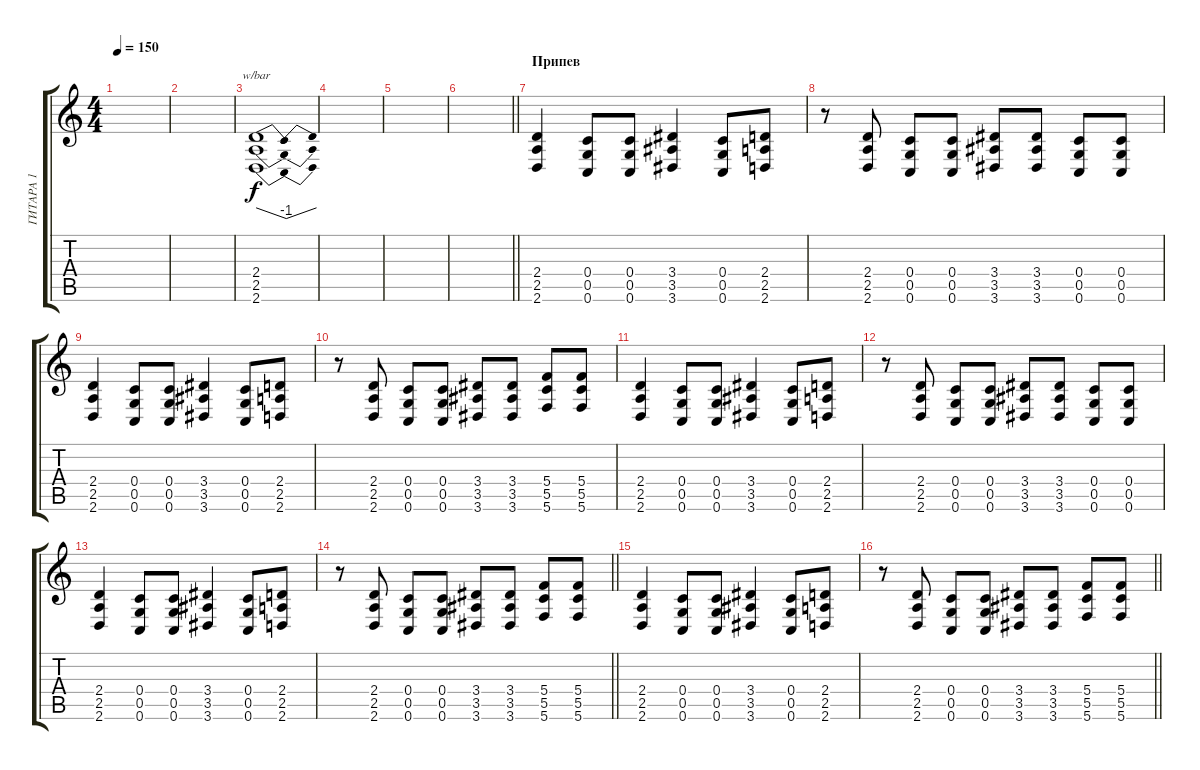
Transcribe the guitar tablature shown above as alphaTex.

\track ("ГИТАРА 1" "ГИТАРА 1") {instrument distortionguitar}
\staff {score tabs}
\tuning (D4 A3 F3 C3 G2 C2) {hide}
\ts (4 4)
\tempo 150
\clef g2
\ks c
|
|
(2.4 2.5 2.6).1{tbe (dip default 0 0 30 -4 60 0)} |
|
|
\barLineRight lightlight
|
\section ("" "Припев")
(2.4 2.5 2.6).4 (0.4 0.5 0.6).8 (0.4 0.5 0.6).8 (3.4 3.5 3.6).4 (0.4 0.5 0.6).8 (2.4 2.5 2.6).8 |
r.8 (2.4 2.5 2.6).8 (0.4 0.5 0.6).8 (0.4 0.5 0.6).8 (3.4 3.5 3.6).8 (3.4 3.5 3.6).8 (0.4 0.5 0.6).8 (0.4 0.5 0.6).8 |
(2.4 2.5 2.6).4 (0.4 0.5 0.6).8 (0.4 0.5 0.6).8 (3.4 3.5 3.6).4 (0.4 0.5 0.6).8 (2.4 2.5 2.6).8 |
r.8 (2.4 2.5 2.6).8 (0.4 0.5 0.6).8 (0.4 0.5 0.6).8 (3.4 3.5 3.6).8 (3.4 3.5 3.6).8 (5.4 5.5 5.6).8 (5.4 5.5 5.6).8 |
(2.4 2.5 2.6).4 (0.4 0.5 0.6).8 (0.4 0.5 0.6).8 (3.4 3.5 3.6).4 (0.4 0.5 0.6).8 (2.4 2.5 2.6).8 |
r.8 (2.4 2.5 2.6).8 (0.4 0.5 0.6).8 (0.4 0.5 0.6).8 (3.4 3.5 3.6).8 (3.4 3.5 3.6).8 (0.4 0.5 0.6).8 (0.4 0.5 0.6).8 |
(2.4 2.5 2.6).4 (0.4 0.5 0.6).8 (0.4 0.5 0.6).8 (3.4 3.5 3.6).4 (0.4 0.5 0.6).8 (2.4 2.5 2.6).8 |
\barLineRight lightlight
r.8 (2.4 2.5 2.6).8 (0.4 0.5 0.6).8 (0.4 0.5 0.6).8 (3.4 3.5 3.6).8 (3.4 3.5 3.6).8 (5.4 5.5 5.6).8 (5.4 5.5 5.6).8 |
(2.4 2.5 2.6).4 (0.4 0.5 0.6).8 (0.4 0.5 0.6).8 (3.4 3.5 3.6).4 (0.4 0.5 0.6).8 (2.4 2.5 2.6).8 |
\barLineRight lightlight
r.8 (2.4 2.5 2.6).8 (0.4 0.5 0.6).8 (0.4 0.5 0.6).8 (3.4 3.5 3.6).8 (3.4 3.5 3.6).8 (5.4 5.5 5.6).8 (5.4 5.5 5.6).8
